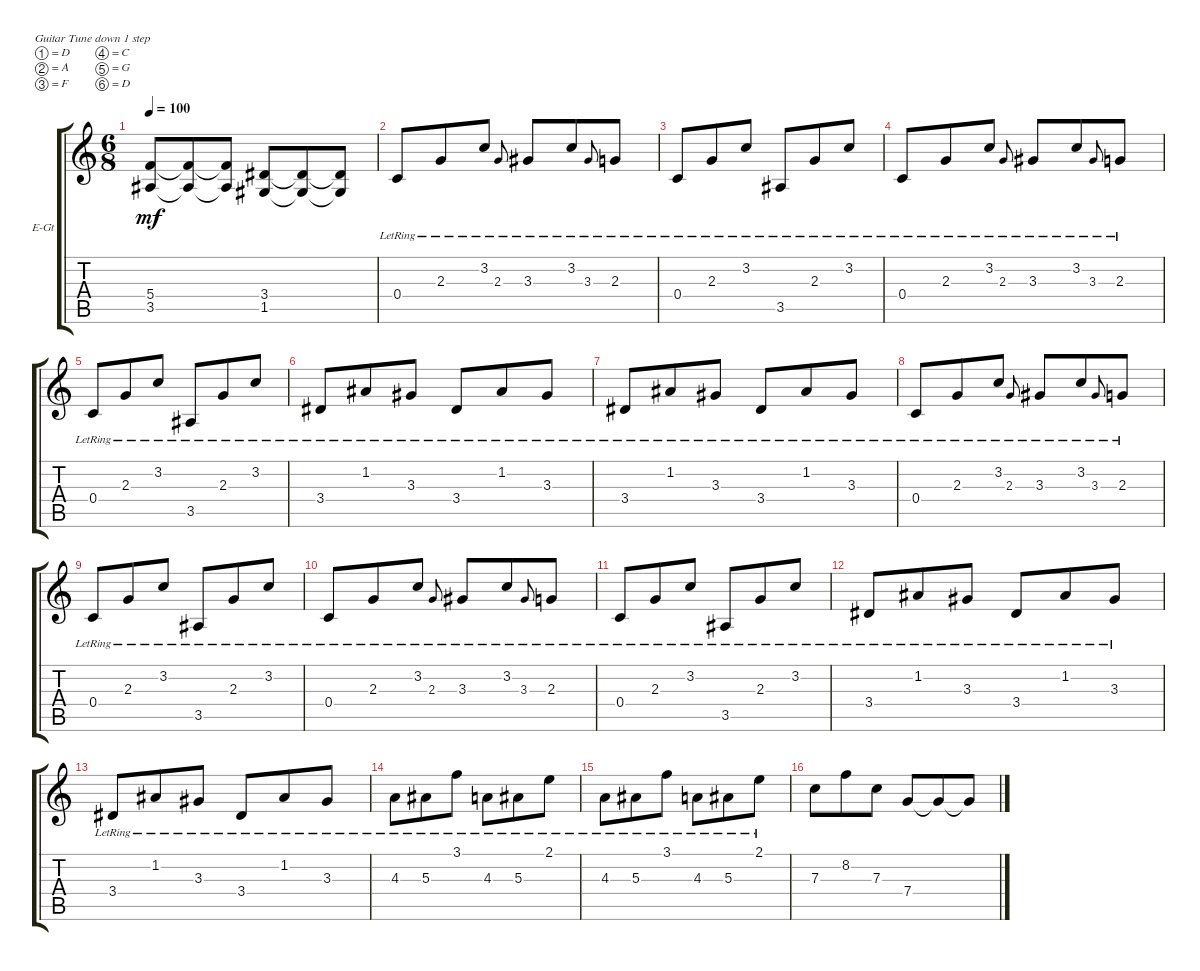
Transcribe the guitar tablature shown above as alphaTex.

\defaultSystemsLayout 4
\bracketExtendMode groupsimilarinstruments
\firstSystemTrackNameOrientation horizontal
\otherSystemsTrackNameOrientation horizontal
\track ("Guitar Left" "E-Gt") {instrument overdrivenguitar}
\staff {score tabs}
\tuning (D4 A3 F3 C3 G2 D2)
\ts (6 8)
\tempo 100
\clef g2
\ks c
(3.5 5.4).8{dy mf} (3.5{t} 5.4{t}).8 (3.5{t} 5.4{t}).8 (1.5 3.4).8 (1.5{t} 3.4{t}).8 (1.5{t} 3.4{t}).8 |
0.4{lr}.8 2.3{lr}.8 3.2{lr}.8 2.3{lr}.8{gr onbeat} 3.3{lr}.8 3.2{lr}.8 3.3{lr}.8{gr onbeat} 2.3{lr}.8 |
0.4{lr}.8 2.3{lr}.8 3.2{lr}.8 3.5{lr}.8 2.3{lr}.8 3.2{lr}.8 |
0.4{lr}.8 2.3{lr}.8 3.2{lr}.8 2.3{lr}.8{gr onbeat} 3.3{lr}.8 3.2{lr}.8 3.3{lr}.8{gr onbeat} 2.3{lr}.8 |
0.4{lr}.8 2.3{lr}.8 3.2{lr}.8 3.5{lr}.8 2.3{lr}.8 3.2{lr}.8 |
3.4{lr}.8 1.2{lr}.8 3.3{lr}.8 3.4{lr}.8 1.2{lr}.8 3.3{lr}.8 |
3.4{lr}.8 1.2{lr}.8 3.3{lr}.8 3.4{lr}.8 1.2{lr}.8 3.3{lr}.8 |
0.4{lr}.8 2.3{lr}.8 3.2{lr}.8 2.3{lr}.8{gr onbeat} 3.3{lr}.8 3.2{lr}.8 3.3{lr}.8{gr onbeat} 2.3{lr}.8 |
0.4{lr}.8 2.3{lr}.8 3.2{lr}.8 3.5{lr}.8 2.3{lr}.8 3.2{lr}.8 |
0.4{lr}.8 2.3{lr}.8 3.2{lr}.8 2.3{lr}.8{gr onbeat} 3.3{lr}.8 3.2{lr}.8 3.3{lr}.8{gr onbeat} 2.3{lr}.8 |
0.4{lr}.8 2.3{lr}.8 3.2{lr}.8 3.5{lr}.8 2.3{lr}.8 3.2{lr}.8 |
3.4{lr}.8 1.2{lr}.8 3.3{lr}.8 3.4{lr}.8 1.2{lr}.8 3.3{lr}.8 |
3.4{lr}.8 1.2{lr}.8 3.3{lr}.8 3.4{lr}.8 1.2{lr}.8 3.3{lr}.8 |
4.3{lr}.8 5.3{lr}.8 3.1{lr}.8 4.3{lr}.8 5.3{lr}.8 2.1{lr}.8 |
4.3{lr}.8 5.3{lr}.8 3.1{lr}.8 4.3{lr}.8 5.3{lr}.8 2.1{lr}.8 |
7.3.8 8.2.8 7.3.8 7.4.8 7.4{t}.8 7.4{t}.8
